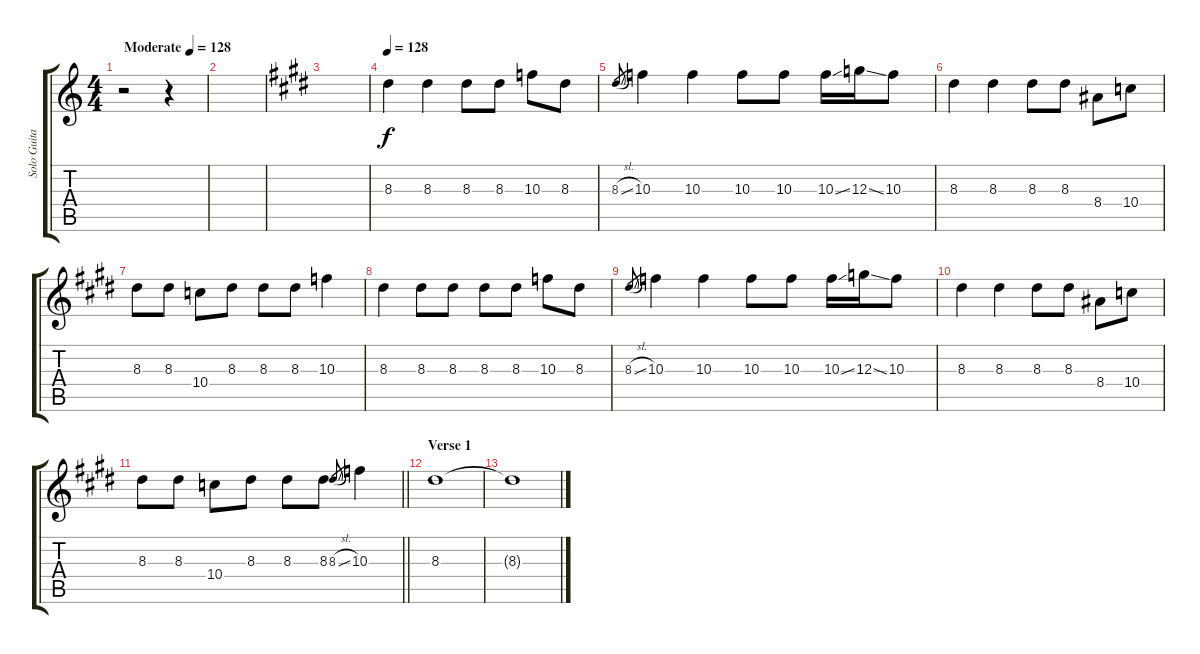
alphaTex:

\track ("Solo Guitar" "Solo Guita") {instrument distortionguitar}
\staff {score tabs}
\tuning (E4 B3 G3 D3 A2 E2) {hide}
\ts (4 4)
\tempo (128 "Moderate")
\clef g2
\ks c
r.2{dy f instrument distortionguitar} r.4 |
|
\ks e
|
\tempo 128
8.3.4 8.3.4 8.3.8 8.3.8 10.3.8 8.3.8 |
8.3{sl}.8{gr} 10.3.4 10.3.4 10.3.8 10.3.8 10.3{ss}.16 12.3{ss}.16 10.3.8 |
8.3.4 8.3.4 8.3.8 8.3.8 8.4.8 10.4.8 |
8.3.8 8.3.8 10.4.8 8.3.8 8.3.8 8.3.8 10.3.4 |
8.3.4 8.3.8 8.3.8 8.3.8 8.3.8 10.3.8 8.3.8 |
8.3{sl}.8{gr} 10.3.4 10.3.4 10.3.8 10.3.8 10.3{ss}.16 12.3{ss}.16 10.3.8 |
8.3.4 8.3.4 8.3.8 8.3.8 8.4.8 10.4.8 |
\barLineRight lightlight
8.3.8 8.3.8 10.4.8 8.3.8 8.3.8 8.3.8 8.3{sl}.8{gr} 10.3.4 |
\section ("" "Verse 1")
8.3.1 |
8.3{t}.1
